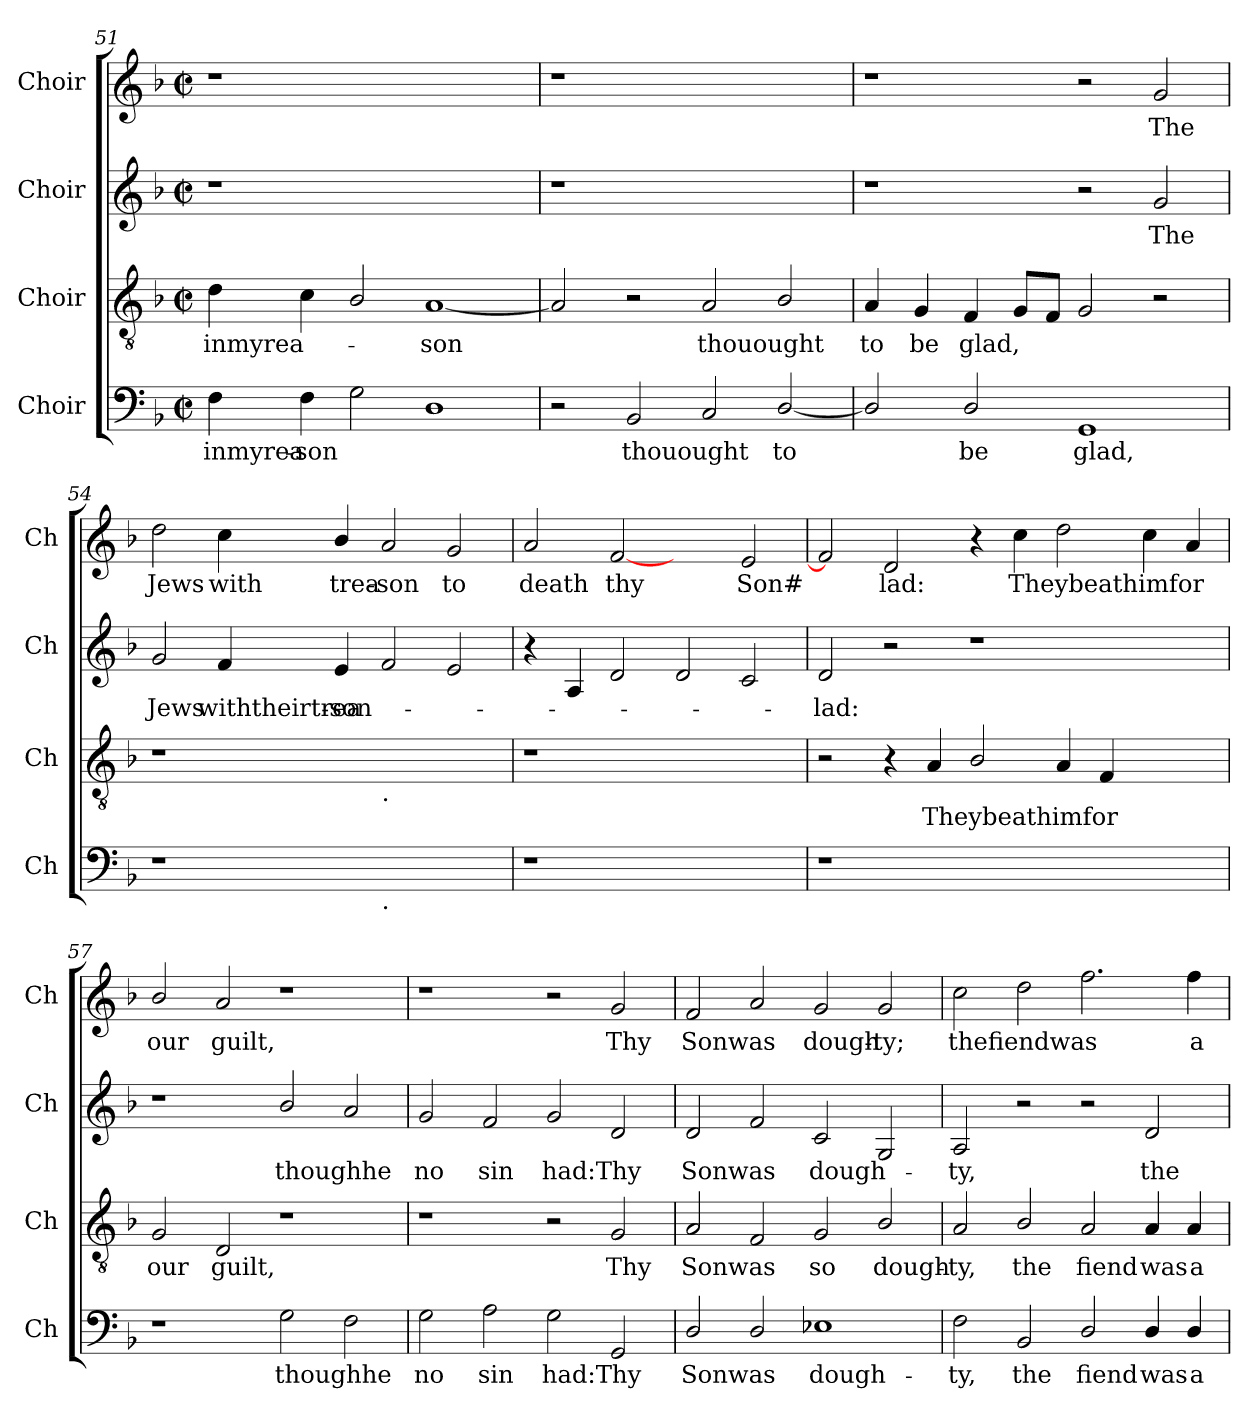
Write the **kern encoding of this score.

**kern	**text	**kern	**text	**kern	**text	**kern	**text
*part4	*part4	*part3	*part3	*part2	*part2	*part1	*part1
*staff4	*staff4	*staff3	*staff3	*staff2	*staff2	*staff1	*staff1
*I"Choir	*	*I"Choir	*	*I"Choir	*	*I"Choir	*
*I'Ch	*	*I'Ch	*	*I'Ch	*	*I'Ch	*
!!LO:LB:g=z
*clefF4	*	*clefGv2	*	*clefG2	*	*clefG2	*
*k[b-]	*	*k[b-]	*	*k[b-]	*	*k[b-]	*
*M2/2	*	*M2/2	*	*M2/2	*	*M2/2	*
*met(c|)	*	*met(c|)	*	*met(c|)	*	*met(c|)	*
=51	=51	=51	=51	=51	=51	=51	=51
!	!LO:LY:b	!	!LO:LY:b	!	!	!	!
4F\	inmyrea-	4d\	inmyrea-	1r	.	1r	.
!	!LO:LY:b	!	!	!	!	!	!
4F\	-son	4c\	.	.	.	.	.
2G\	.	2B-/	.	.	.	.	.
!	!	!	!LO:LY:b	!	!	!	!
1D	.	[1A	-son	1ryy	.	1ryy	.
=52	=52	=52	=52	=52	=52	=52	=52
2r	.	2A/]	.	1r	.	1r	.
!	!LO:LY:b	!	!	!	!	!	!
2BB-/	thouought	2r	.	.	.	.	.
!	!	!	!LO:LY:b	!	!	!	!
2C/	.	2A/	thouought	1ryy	.	1ryy	.
!	!LO:LY:b	!	!	!	!	!	!
[2D/	to	2B-/	.	.	.	.	.
=53	=53	=53	=53	=53	=53	=53	=53
!	!	!	!LO:LY:b	!	!	!	!
2D/]	.	4A/	to	1r	.	1r	.
!	!	!	!LO:LY:b	!	!	!	!
.	.	4G/	be	.	.	.	.
!	!LO:LY:b	!	!LO:LY:b	!	!	!	!
2D/	be	4F/	glad,	.	.	.	.
.	.	8GL	.	.	.	.	.
.	.	8FJ	.	.	.	.	.
!	!LO:LY:b	!	!	!	!	!	!
1GG	glad,	2G/	.	2r	.	2r	.
!	!	!	!	!	!LO:LY:b	!	!LO:LY:b
.	.	2r	.	2g/	The	2g/	The
=54	=54	=54	=54	=54	=54	=54	=54
!	!	!	!	!	!LO:LY:b	!	!LO:LY:b
1r	.	1r	.	2g/	Jews	2dd\	Jews
!	!	!	!	!	!LO:LY:b	!	!LO:LY:b
.	.	.	.	4f/	withtheirtrea-	4cc\	with
!	!	!	!	!	!LO:LY:b	!	!LO:LY:b
.	.	.	.	4e/	-son-	4b-/	trea-
!	!	!LO:TX:b:t=.	!	!	!	!	!
!LO:TX:b:t=.	!	!	!	!	!	!	!
!	!	!	!	!	!	!	!LO:LY:b
1ryy	.	1ryy	.	2f/	.	2a/	-son
!	!	!	!	!	!	!	!LO:LY:b
.	.	.	.	2e/	.	2g/	to
=55	=55	=55	=55	=55	=55	=55	=55
!	!	!	!	!	!	!	!LO:LY:b
1r	.	1r	.	4r	.	2a/	death
.	.	.	.	4A/	.	.	.
!	!	!	!	!	!	!	!LO:LY:b
.	.	.	.	2d/	.	[2f	thy
1ryy	.	1ryy	.	2d/	.	2ryy	.
!	!	!	!	!	!	!	!LO:LY:b
.	.	.	.	2c/	.	2e/	Son#
!!LO:PB:g=z
=56	=56	=56	=56	=56	=56	=56	=56
!	!	!	!	!	!LO:LY:b	!	!
1r	.	2r	.	2d/	-lad:	2f]	.
!	!	!	!	!	!	!	!LO:LY:b
.	.	4r	.	2r	.	2d/	lad:
!	!	!	!LO:LY:b	!	!	!	!
.	.	4A/	Theybeathimfor	.	.	.	.
1ryy	.	2B-/	.	1r	.	4r	.
!	!	!	!	!	!	!	!LO:LY:b
.	.	.	.	.	.	4cc\	Theybeathimfor
.	.	4A/	.	.	.	2dd\	.
.	.	4F/	.	.	.	.	.
2ryy	.	2ryy	.	2ryy	.	4cc\	.
.	.	.	.	.	.	4a/	.
=57	=57	=57	=57	=57	=57	=57	=57
!	!	!	!LO:LY:b	!	!	!	!LO:LY:b
1r	.	2G/	our	1r	.	2b-/	our
!	!	!	!LO:LY:b	!	!	!	!LO:LY:b
.	.	2D/	guilt,	.	.	2a/	guilt,
!	!LO:LY:b	!	!	!	!LO:LY:b	!	!
2G\	thoughhe	1r	.	2b-/	thoughhe	1r	.
2F\	.	.	.	2a/	.	.	.
=58	=58	=58	=58	=58	=58	=58	=58
!	!LO:LY:b	!	!	!	!LO:LY:b	!	!
2G\	no	1r	.	2g/	no	1r	.
!	!LO:LY:b	!	!	!	!LO:LY:b	!	!
2A\	sin	.	.	2f/	sin	.	.
!	!LO:LY:b	!	!	!	!LO:LY:b	!	!
2G\	had:Thy	2r	.	2g/	had:Thy	2r	.
!	!	!	!LO:LY:b	!	!	!	!LO:LY:b
2GG/	.	2G/	Thy	2d/	.	2g/	Thy
=59	=59	=59	=59	=59	=59	=59	=59
!	!LO:LY:b	!	!LO:LY:b	!	!LO:LY:b	!	!LO:LY:b
2D/	Sonwas	2A/	Sonwas	2d/	Sonwas	2f/	Sonwas
2D/	.	2F/	.	2f/	.	2a/	.
!	!LO:LY:b	!	!LO:LY:b	!	!LO:LY:b	!	!LO:LY:b
1E-X	dough-	2G/	so	2c/	dough-	2g/	dough-
!	!	!	!LO:LY:b	!	!	!	!LO:LY:b
.	.	2B-/	dough-	2G/	.	2g/	-ty;
=60	=60	=60	=60	=60	=60	=60	=60
!	!LO:LY:b	!	!LO:LY:b	!	!LO:LY:b	!	!LO:LY:b
2F\	-ty,	2A/	-ty,	2A/	-ty,	2cc\	thefiendwas
!	!LO:LY:b	!	!LO:LY:b	!	!	!	!
2BB-/	the	2B-/	the	2r	.	2dd\	.
!	!LO:LY:b	!	!LO:LY:b	!	!	!	!
2D/	fiend	2A/	fiend	2r	.	2.ff\	.
!	!LO:LY:b	!	!LO:LY:b	!	!LO:LY:b	!	!
4D/	was	4A/	was	2d/	the	.	.
!	!LO:LY:b	!	!LO:LY:b	!	!	!	!LO:LY:b
4D/	a-	4A/	a-	.	.	4ff\	a-
=	=	=	=	=	=	=	=
*-	*-	*-	*-	*-	*-	*-	*-
